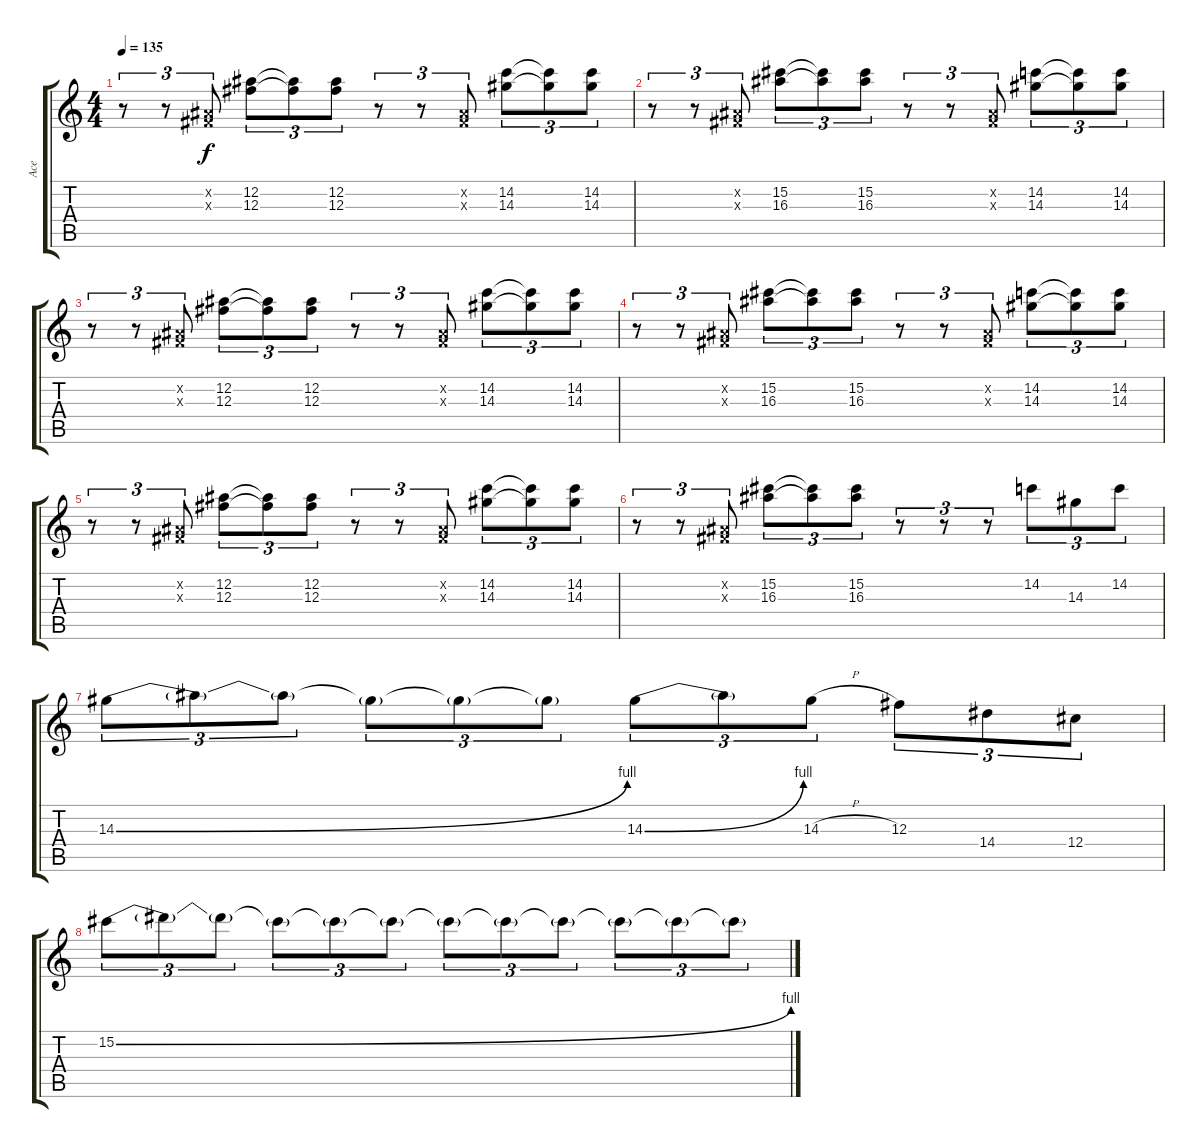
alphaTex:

\track ("Ace" "Ace") {instrument distortionguitar}
\staff {score tabs}
\tuning (Eb4 Bb3 Gb3 Db3 Ab2 Eb2) {hide}
\ts (4 4)
\tempo 135
\clef g2
\ks c
r.8{tu (3 2) dy f} r.8{tu (3 2)} (0.2{x} 0.3{x}).8{tu (3 2)} (12.2 12.3).8{tu (3 2)} (12.2{t} 12.3{t}).8{tu (3 2)} (12.2 12.3).8{tu (3 2)} r.8{tu (3 2)} r.8{tu (3 2)} (0.2{x} 0.3{x}).8{tu (3 2)} (14.2 14.3).8{tu (3 2)} (14.2{t} 14.3{t}).8{tu (3 2)} (14.2 14.3).8{tu (3 2)} |
r.8{tu (3 2)} r.8{tu (3 2)} (0.2{x} 0.3{x}).8{tu (3 2)} (15.2 16.3).8{tu (3 2)} (15.2{t} 16.3{t}).8{tu (3 2)} (15.2 16.3).8{tu (3 2)} r.8{tu (3 2)} r.8{tu (3 2)} (0.2{x} 0.3{x}).8{tu (3 2)} (14.2 14.3).8{tu (3 2)} (14.2{t} 14.3{t}).8{tu (3 2)} (14.2 14.3).8{tu (3 2)} |
r.8{tu (3 2)} r.8{tu (3 2)} (0.2{x} 0.3{x}).8{tu (3 2)} (12.2 12.3).8{tu (3 2)} (12.2{t} 12.3{t}).8{tu (3 2)} (12.2 12.3).8{tu (3 2)} r.8{tu (3 2)} r.8{tu (3 2)} (0.2{x} 0.3{x}).8{tu (3 2)} (14.2 14.3).8{tu (3 2)} (14.2{t} 14.3{t}).8{tu (3 2)} (14.2 14.3).8{tu (3 2)} |
r.8{tu (3 2)} r.8{tu (3 2)} (0.2{x} 0.3{x}).8{tu (3 2)} (15.2 16.3).8{tu (3 2)} (15.2{t} 16.3{t}).8{tu (3 2)} (15.2 16.3).8{tu (3 2)} r.8{tu (3 2)} r.8{tu (3 2)} (0.2{x} 0.3{x}).8{tu (3 2)} (14.2 14.3).8{tu (3 2)} (14.2{t} 14.3{t}).8{tu (3 2)} (14.2 14.3).8{tu (3 2)} |
r.8{tu (3 2)} r.8{tu (3 2)} (0.2{x} 0.3{x}).8{tu (3 2)} (12.2 12.3).8{tu (3 2)} (12.2{t} 12.3{t}).8{tu (3 2)} (12.2 12.3).8{tu (3 2)} r.8{tu (3 2)} r.8{tu (3 2)} (0.2{x} 0.3{x}).8{tu (3 2)} (14.2 14.3).8{tu (3 2)} (14.2{t} 14.3{t}).8{tu (3 2)} (14.2 14.3).8{tu (3 2)} |
r.8{tu (3 2)} r.8{tu (3 2)} (0.2{x} 0.3{x}).8{tu (3 2)} (15.2 16.3).8{tu (3 2)} (15.2{t} 16.3{t}).8{tu (3 2)} (15.2 16.3).8{tu (3 2)} r.8{tu (3 2)} r.8{tu (3 2)} r.8{tu (3 2)} 14.2.8{tu (3 2)} 14.3.8{tu (3 2)} 14.2.8{tu (3 2)} |
14.3{be (bend 0 0 60 4)}.8{tu (3 2)} 14.3{t}.8{tu (3 2)} 14.3{t}.8{tu (3 2)} 14.3{t}.8{tu (3 2)} 14.3{t}.8{tu (3 2)} 14.3{t}.8{tu (3 2)} 14.3{be (bend 0 0 60 4)}.8{tu (3 2)} 14.3{t}.8{tu (3 2)} 14.3{h}.8{tu (3 2)} 12.3.8{tu (3 2)} 14.4.8{tu (3 2)} 12.4.8{tu (3 2)} |
15.2{be (bend 0 0 60 4)}.8{tu (3 2)} 15.2{t}.8{tu (3 2)} 15.2{t}.8{tu (3 2)} 15.2{t}.8{tu (3 2)} 15.2{t}.8{tu (3 2)} 15.2{t}.8{tu (3 2)} 15.2{t}.8{tu (3 2)} 15.2{t}.8{tu (3 2)} 15.2{t}.8{tu (3 2)} 15.2{t}.8{tu (3 2)} 15.2{t}.8{tu (3 2)} 15.2{t}.8{tu (3 2)}
